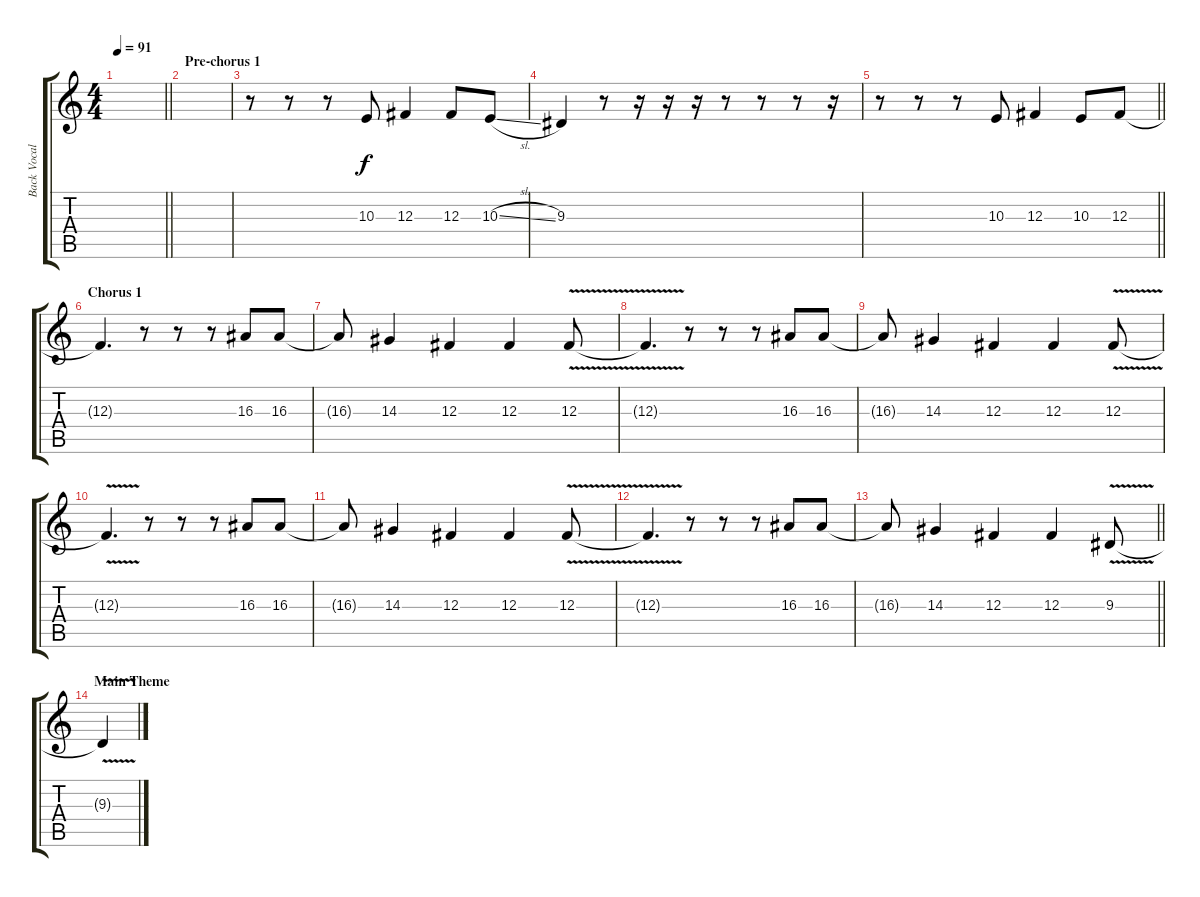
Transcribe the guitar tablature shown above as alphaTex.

\track ("Back Vocal" "Back Vocal") {instrument lead1square}
\staff {score tabs}
\tuning (Eb4 Bb3 Gb3 Db3 Ab2 Db2) {hide}
\ts (4 4)
\tempo 91
\clef g2
\barLineRight lightlight
\ks c
|
\section ("" "Pre-chorus 1")
|
r.8 r.8 r.8 10.3.8 12.3.4 12.3.8 10.3{sl}.8 |
9.3.4 r.8 r.16 r.16 r.16 r.8 r.8 r.8 r.16 |
\barLineRight lightlight
r.8 r.8 r.8 10.3.8 12.3.4 10.3.8 12.3.8 |
\section ("" "Chorus 1")
12.3{t}.4{d} r.8 r.8 r.8 16.3.8 16.3.8 |
16.3{t}.8 14.3.4 12.3.4 12.3.4 12.3{v}.8 |
12.3{t}.4{d} r.8 r.8 r.8 16.3.8 16.3.8 |
16.3{t}.8 14.3.4 12.3.4 12.3.4 12.3{v}.8 |
12.3{t}.4{d} r.8 r.8 r.8 16.3.8 16.3.8 |
16.3{t}.8 14.3.4 12.3.4 12.3.4 12.3{v}.8 |
12.3{t}.4{d} r.8 r.8 r.8 16.3.8 16.3.8 |
\barLineRight lightlight
16.3{t}.8 14.3.4 12.3.4 12.3.4 9.3{v}.8 |
\section ("" "Main Theme")
9.3{t}.4
